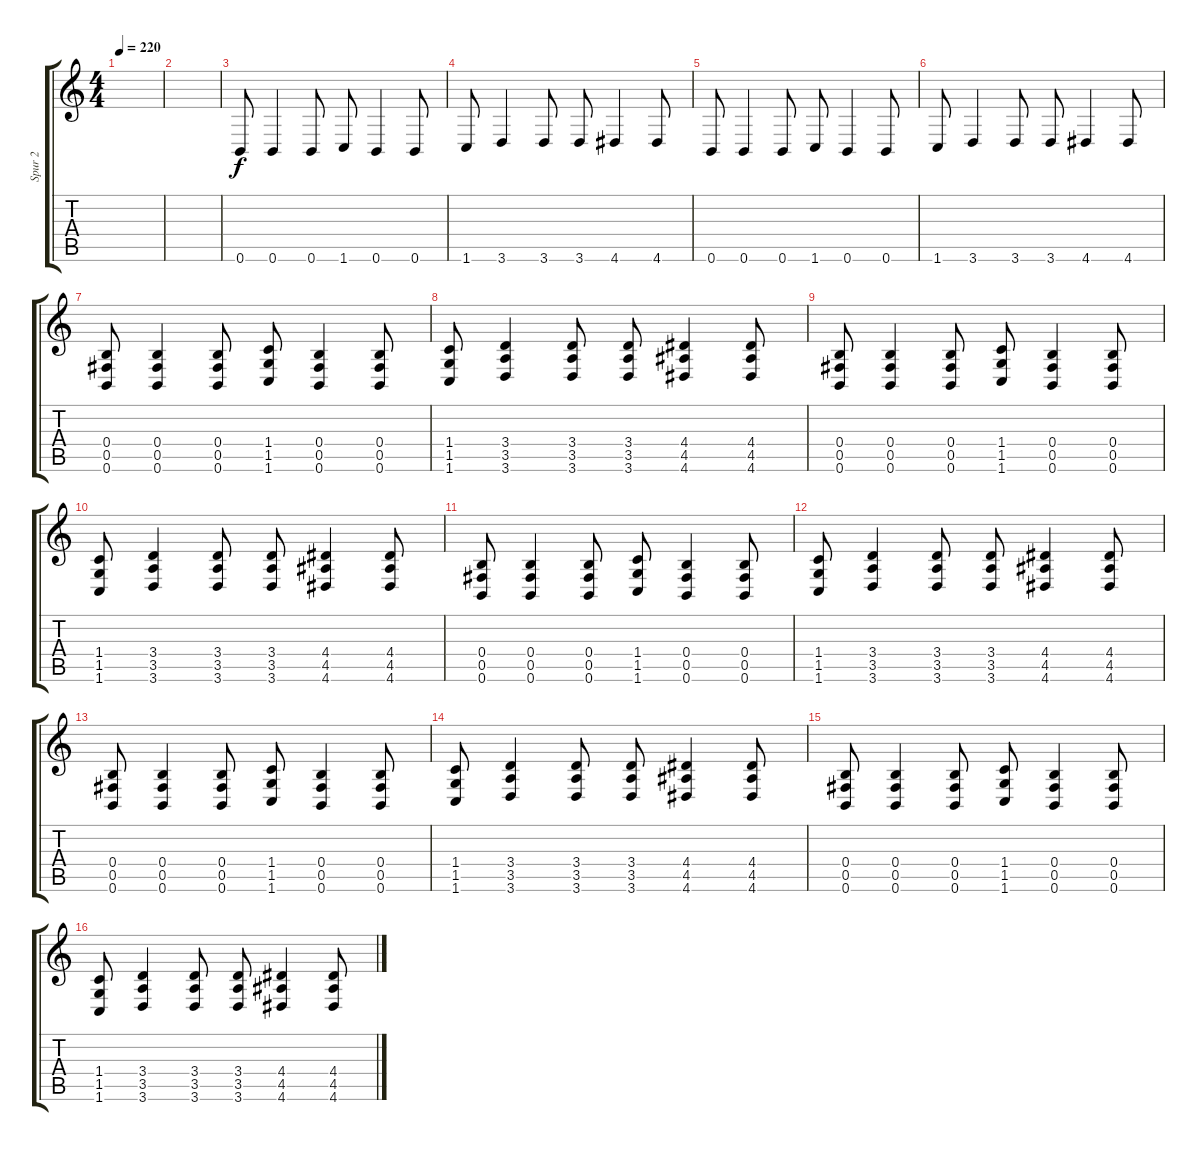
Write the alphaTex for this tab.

\track ("Spur 2" "Spur 2") {instrument distortionguitar}
\staff {score tabs}
\tuning (Db4 Ab3 E3 B2 Gb2 B1) {hide}
\ts (4 4)
\tempo 220
\clef g2
\ks c
|
|
0.6.8 0.6.4 0.6.8 1.6.8 0.6.4 0.6.8 |
1.6.8 3.6.4 3.6.8 3.6.8 4.6.4 4.6.8 |
0.6.8 0.6.4 0.6.8 1.6.8 0.6.4 0.6.8 |
1.6.8 3.6.4 3.6.8 3.6.8 4.6.4 4.6.8 |
(0.4 0.5 0.6).8 (0.4 0.5 0.6).4 (0.4 0.5 0.6).8 (1.4 1.5 1.6).8 (0.4 0.5 0.6).4 (0.4 0.5 0.6).8 |
(1.4 1.5 1.6).8 (3.4 3.5 3.6).4 (3.4 3.5 3.6).8 (3.4 3.5 3.6).8 (4.4 4.5 4.6).4 (4.4 4.5 4.6).8 |
(0.4 0.5 0.6).8 (0.4 0.5 0.6).4 (0.4 0.5 0.6).8 (1.4 1.5 1.6).8 (0.4 0.5 0.6).4 (0.4 0.5 0.6).8 |
(1.4 1.5 1.6).8 (3.4 3.5 3.6).4 (3.4 3.5 3.6).8 (3.4 3.5 3.6).8 (4.4 4.5 4.6).4 (4.4 4.5 4.6).8 |
(0.4 0.5 0.6).8 (0.4 0.5 0.6).4 (0.4 0.5 0.6).8 (1.4 1.5 1.6).8 (0.4 0.5 0.6).4 (0.4 0.5 0.6).8 |
(1.4 1.5 1.6).8 (3.4 3.5 3.6).4 (3.4 3.5 3.6).8 (3.4 3.5 3.6).8 (4.4 4.5 4.6).4 (4.4 4.5 4.6).8 |
(0.4 0.5 0.6).8 (0.4 0.5 0.6).4 (0.4 0.5 0.6).8 (1.4 1.5 1.6).8 (0.4 0.5 0.6).4 (0.4 0.5 0.6).8 |
(1.4 1.5 1.6).8 (3.4 3.5 3.6).4 (3.4 3.5 3.6).8 (3.4 3.5 3.6).8 (4.4 4.5 4.6).4 (4.4 4.5 4.6).8 |
(0.4 0.5 0.6).8 (0.4 0.5 0.6).4 (0.4 0.5 0.6).8 (1.4 1.5 1.6).8 (0.4 0.5 0.6).4 (0.4 0.5 0.6).8 |
(1.4 1.5 1.6).8 (3.4 3.5 3.6).4 (3.4 3.5 3.6).8 (3.4 3.5 3.6).8 (4.4 4.5 4.6).4 (4.4 4.5 4.6).8
